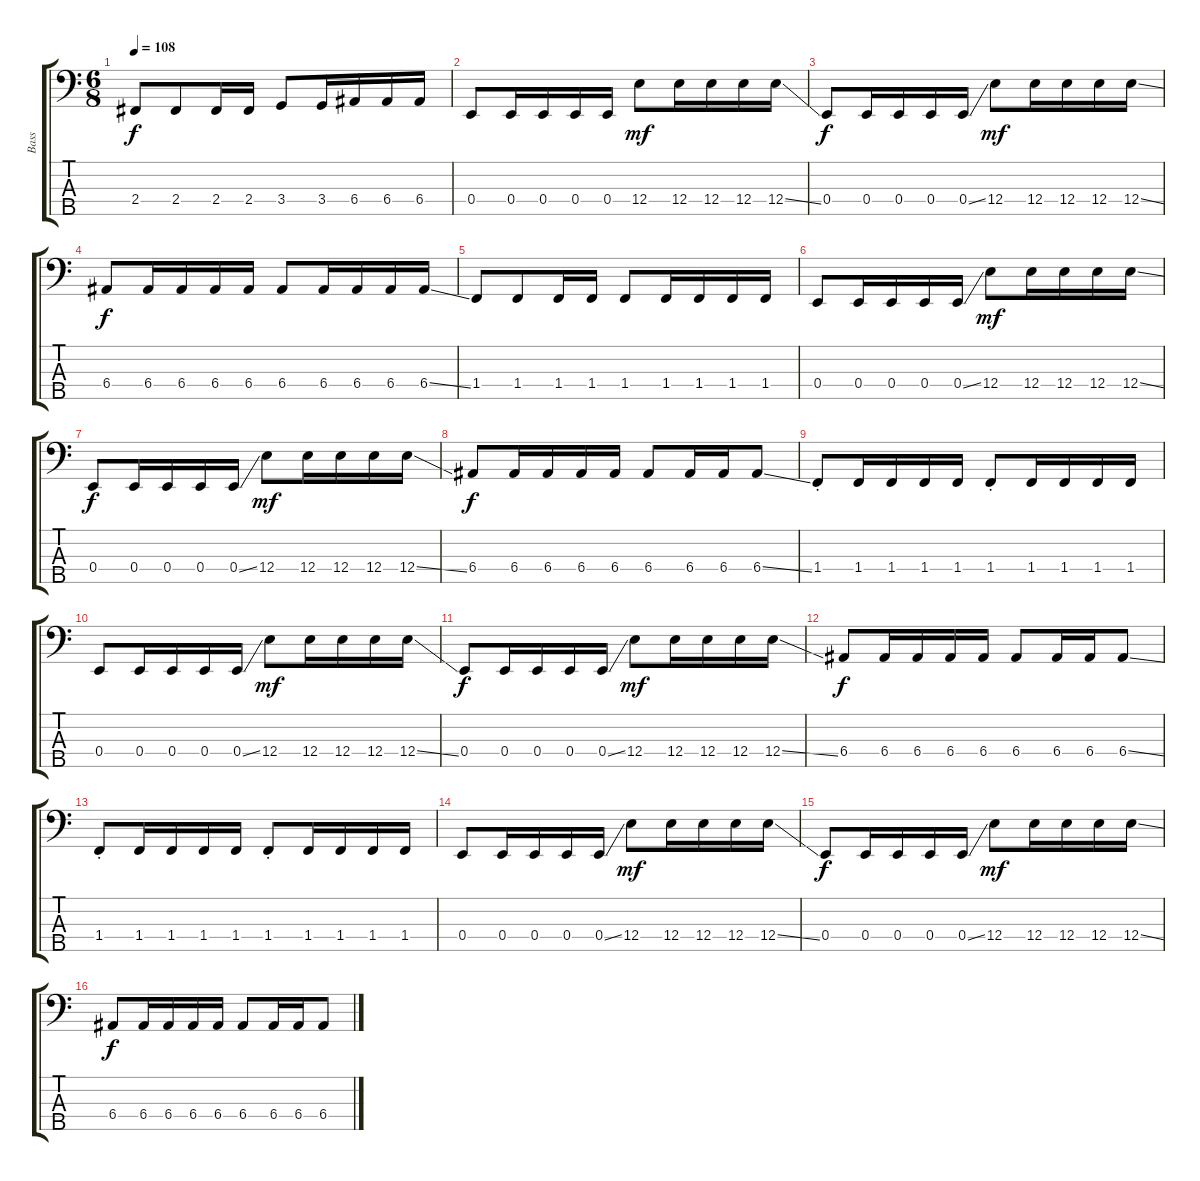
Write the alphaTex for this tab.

\track ("Bass" "Bass") {instrument electricbasspick}
\staff {score tabs}
\tuning (G2 D2 A1 E1 B0) {hide}
\ts (6 8)
\tempo 108
\clef f4
\ks c
2.4.8{dy f} 2.4.8 2.4.16 2.4.16 3.4.8 3.4.16 6.4.16 6.4.16 6.4.16 |
0.4.8 0.4.16 0.4.16 0.4.16 0.4.16 12.4.8{dy mf} 12.4.16 12.4.16 12.4.16 12.4{ss}.16 |
0.4.8{dy f} 0.4.16 0.4.16 0.4.16 0.4{ss}.16 12.4.8{dy mf} 12.4.16 12.4.16 12.4.16 12.4{ss}.16 |
6.4.8{dy f} 6.4.16 6.4.16 6.4.16 6.4.16 6.4.8 6.4.16 6.4.16 6.4.16 6.4{ss}.16 |
1.4.8 1.4.8 1.4.16 1.4.16 1.4.8 1.4.16 1.4.16 1.4.16 1.4.16 |
0.4.8 0.4.16 0.4.16 0.4.16 0.4{ss}.16 12.4.8{dy mf} 12.4.16 12.4.16 12.4.16 12.4{ss}.16 |
0.4.8{dy f} 0.4.16 0.4.16 0.4.16 0.4{ss}.16 12.4.8{dy mf} 12.4.16 12.4.16 12.4.16 12.4{ss}.16 |
6.4.8{dy f} 6.4.16 6.4.16 6.4.16 6.4.16 6.4.8 6.4.16 6.4.16 6.4{ss}.8 |
1.4{st}.8 1.4.16 1.4.16 1.4.16 1.4.16 1.4{st}.8 1.4.16 1.4.16 1.4.16 1.4.16 |
0.4.8 0.4.16 0.4.16 0.4.16 0.4{ss}.16 12.4.8{dy mf} 12.4.16 12.4.16 12.4.16 12.4{ss}.16 |
0.4.8{dy f} 0.4.16 0.4.16 0.4.16 0.4{ss}.16 12.4.8{dy mf} 12.4.16 12.4.16 12.4.16 12.4{ss}.16 |
6.4.8{dy f} 6.4.16 6.4.16 6.4.16 6.4.16 6.4.8 6.4.16 6.4.16 6.4{ss}.8 |
1.4{st}.8 1.4.16 1.4.16 1.4.16 1.4.16 1.4{st}.8 1.4.16 1.4.16 1.4.16 1.4.16 |
0.4.8 0.4.16 0.4.16 0.4.16 0.4{ss}.16 12.4.8{dy mf} 12.4.16 12.4.16 12.4.16 12.4{ss}.16 |
0.4.8{dy f} 0.4.16 0.4.16 0.4.16 0.4{ss}.16 12.4.8{dy mf} 12.4.16 12.4.16 12.4.16 12.4{ss}.16 |
6.4.8{dy f} 6.4.16 6.4.16 6.4.16 6.4.16 6.4.8 6.4.16 6.4.16 6.4{ss}.8
